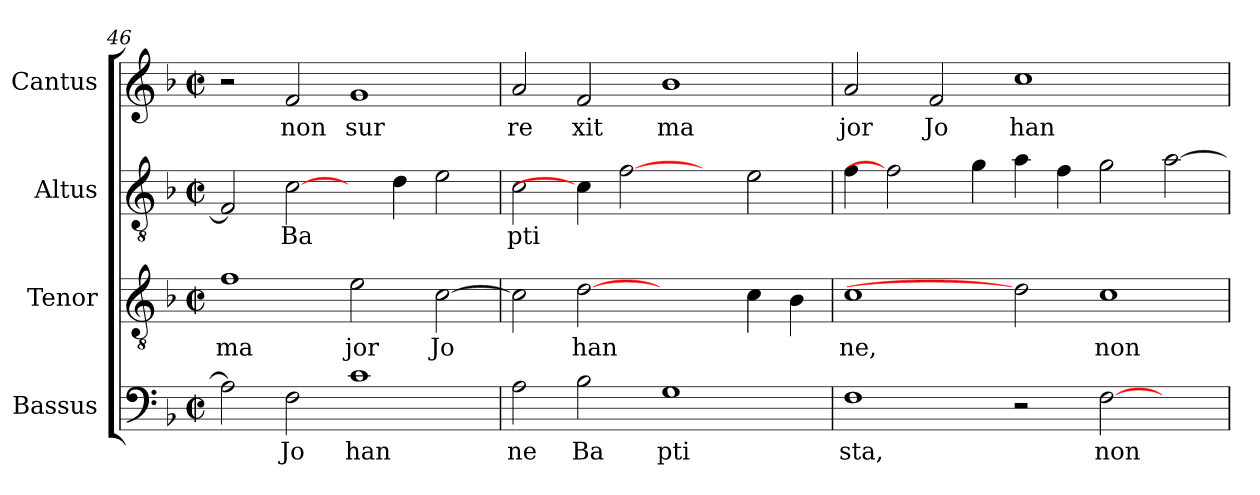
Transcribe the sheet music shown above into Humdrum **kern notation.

**kern	**text	**kern	**text	**kern	**text	**kern	**text
*part4	*part4	*part3	*part3	*part2	*part2	*part1	*part1
*staff4	*staff4	*staff3	*staff3	*staff2	*staff2	*staff1	*staff1
*I"Bassus	*	*I"Tenor	*	*I"Altus	*	*I"Cantus	*
!!LO:LB:g=z
*clefF4	*	*clefGv2	*	*clefGv2	*	*clefG2	*
*k[b-]	*	*k[b-]	*	*k[b-]	*	*k[b-]	*
*F:	*	*F:	*	*F:	*	*F:	*
*M2/2	*	*M2/2	*	*M2/2	*	*M2/2	*
*met(c|)	*	*met(c|)	*	*met(c|)	*	*met(c|)	*
=46	=46	=46	=46	=46	=46	=46	=46
!	!LO:LY:b:cj	!	!LO:LY:b:cj	!	!LO:LY:b:cj	!	!
2A\]	.	1f	ma	2F/]	.	2r	.
!	!LO:LY:b:cj	!	!	!	!LO:LY:b:cj	!	!LO:LY:b:cj
2F\	Jo	.	.	[2c\	Ba	2f/	non
!	!LO:LY:b:cj	!	!LO:LY:b:cj	!	!	!	!LO:LY:b:cj
1c	han	2e\	jor	4ryy	.	1g	sur
!	!	!	!	!	!LO:LY:b:cj	!	!
.	.	.	.	4d\	.	.	.
!	!	!	!LO:LY:b:cj	!	!LO:LY:b:cj	!	!
.	.	[>2c\	Jo	2e\	.	.	.
=47	=47	=47	=47	=47	=47	=47	=47
!	!LO:LY:b:cj	!	!LO:LY:b:cj	!	!LO:LY:b:cj	!	!LO:LY:b:cj
2A\	ne	2c\]	.	2c\	pti	2a/	re
!	!LO:LY:b:cj	!	!LO:LY:b:cj	!	!	!	!LO:LY:b:cj
2B-\	Ba	[2d	han	4c\]	.	2f/	xit
!	!	!	!	!	!LO:LY:b:cj	!	!
.	.	.	.	[2f	.	.	.
!	!LO:LY:b:cj	!	!	!	!	!	!LO:LY:b:cj
1G	pti	2ryy	.	.	.	1b-	ma
.	.	.	.	4ryy	.	.	.
!	!	!	!LO:LY:b:cj	!	!LO:LY:b:cj	!	!
.	.	4c\	.	2e\	.	.	.
!	!	!	!LO:LY:b:cj	!	!	!	!
.	.	4B-\	.	.	.	.	.
=48	=48	=48	=48	=48	=48	=48	=48
!	!LO:LY:b:cj	!	!LO:LY:b:cj	!	!LO:LY:b:cj	!	!LO:LY:b:cj
1F	sta,	1c	ne,	4f\	.	2a/	jor
.	.	.	.	2f]	.	.	.
!	!	!	!	!	!	!	!LO:LY:b:cj
.	.	.	.	.	.	2f/	Jo
!	!	!	!	!	!LO:LY:b:cj	!	!
.	.	.	.	4g\	.	.	.
!	!	!	!	!	!LO:LY:b:cj	!	!LO:LY:b:cj
2r	.	2d]	.	4a\	.	1cc	han
!	!	!	!	!	!LO:LY:b:cj	!	!
.	.	.	.	4f\	.	.	.
!	!LO:LY:b:cj	!	!LO:LY:b:cj	!	!LO:LY:b:cj	!	!
[>2F\	non	1c	non	2g\	.	.	.
!	!	!	!	!	!LO:LY:b:cj	!	!
2ryy	.	.	.	[>2a\	.	2ryy	.
=	=	=	=	=	=	=	=
*-	*-	*-	*-	*-	*-	*-	*-
